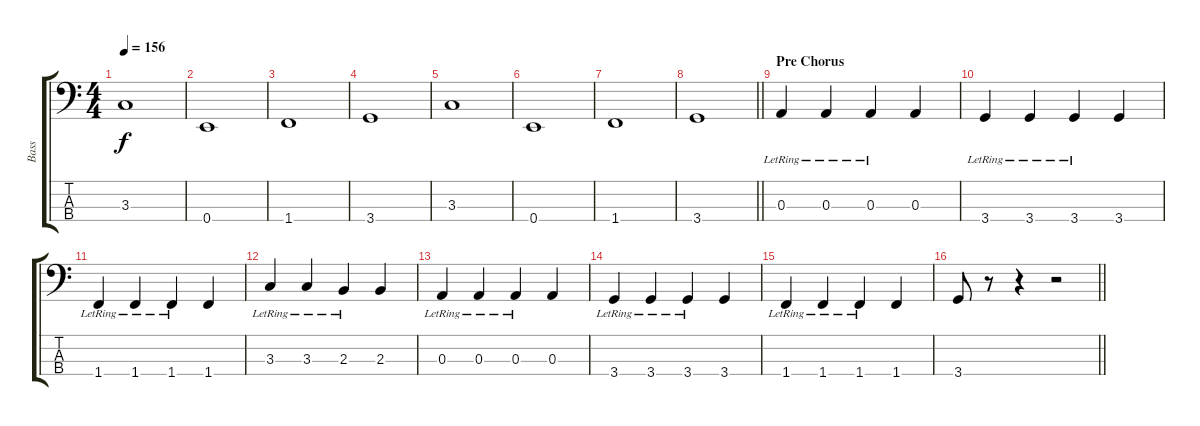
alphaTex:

\track ("Bass" "Bass") {instrument electricbassfinger}
\staff {score tabs}
\tuning (G2 D2 A1 E1) {hide}
\ts (4 4)
\tempo 156
\clef f4
\ks c
3.3.1{dy f} |
0.4.1 |
1.4.1 |
3.4.1 |
3.3.1 |
0.4.1 |
1.4.1 |
\barLineRight lightlight
3.4.1 |
\section ("" "Pre Chorus")
0.3{lr}.4 0.3{lr}.4 0.3{lr}.4 0.3.4 |
3.4{lr}.4 3.4{lr}.4 3.4{lr}.4 3.4.4 |
1.4{lr}.4 1.4{lr}.4 1.4{lr}.4 1.4.4 |
3.3{lr}.4 3.3{lr}.4 2.3{lr}.4 2.3.4 |
0.3{lr}.4 0.3{lr}.4 0.3{lr}.4 0.3.4 |
3.4{lr}.4 3.4{lr}.4 3.4{lr}.4 3.4.4 |
1.4{lr}.4 1.4{lr}.4 1.4{lr}.4 1.4.4 |
\barLineRight lightlight
3.4.8 r.8 r.4 r.2
